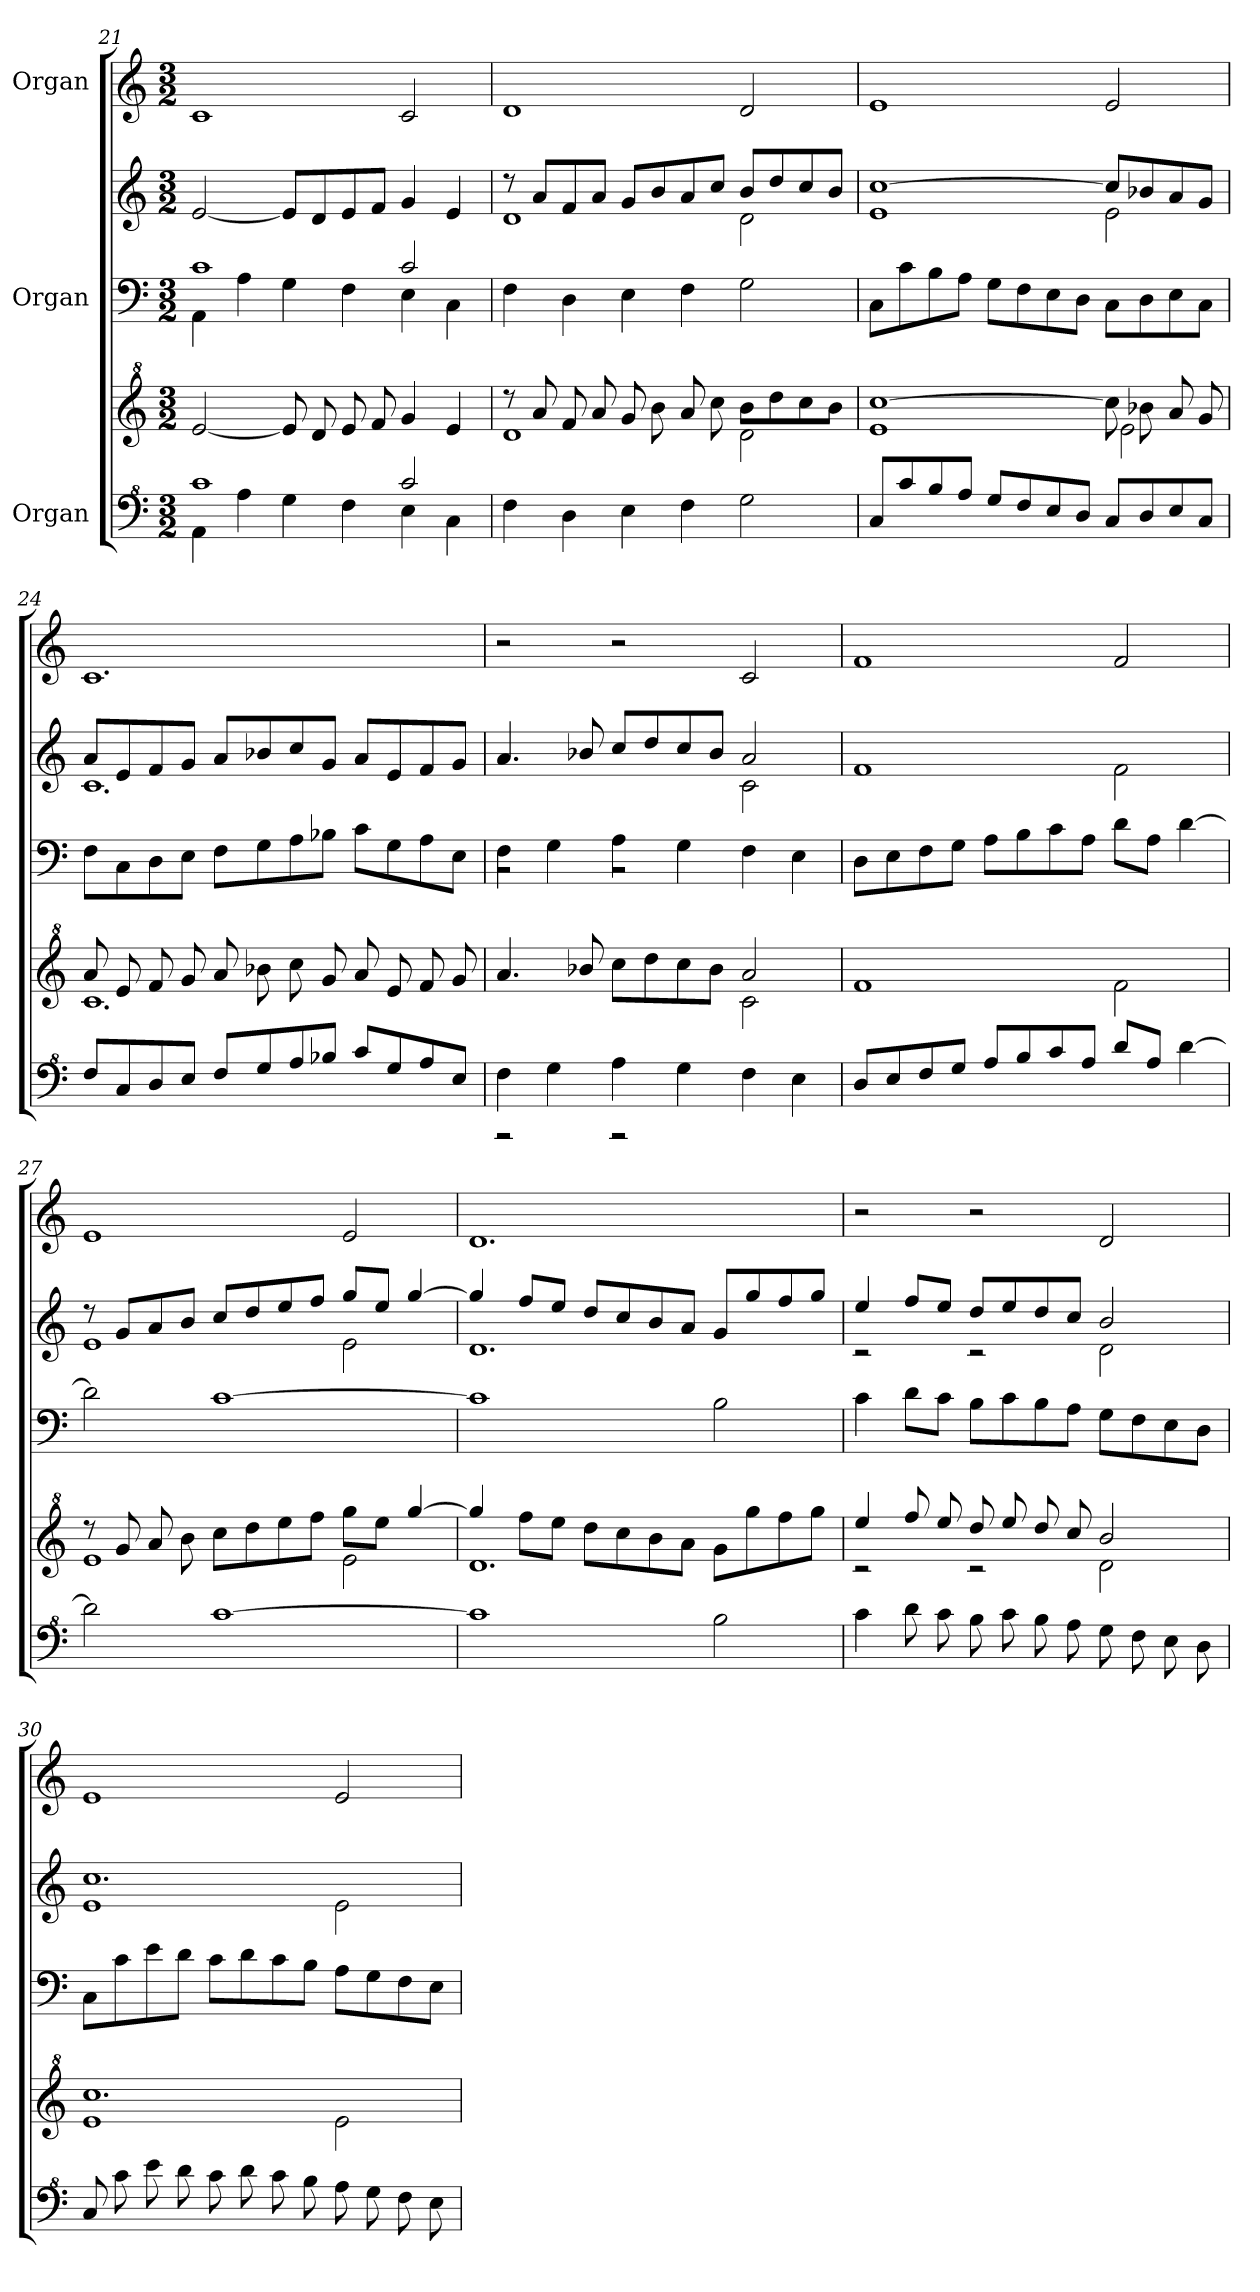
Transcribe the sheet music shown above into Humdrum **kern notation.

**kern	**kern	**kern	**kern	**kern
*part3	*part3	*part2	*part2	*part1
*staff5	*staff4	*staff3	*staff2	*staff1
*I"Organ	*	*I"Organ	*	*I"Organ
!!LO:LB:g=z
*clefF^4	*clefG^2	*clefF4	*clefG2	*clefG2
*k[]	*k[]	*k[]	*k[]	*k[]
*M3/2	*M3/2	*M3/2	*M3/2	*M3/2
=21	=21	=21	=21	=21
*^	*	*^	*	*
1cc	4A\	[2ee/	1c	4AA\	[2e/	1c
.	4a\	.	.	4A\	.	.
.	4g\	8ee/]	.	4G\	8e/L]	.
.	.	8dd/	.	.	8d/	.
.	4f\	8ee/	.	4F\	8e/	.
.	.	8ff/	.	.	8f/J	.
2cc/	4e\	4gg/	2c/	4E\	4g/	2c/
.	4c\	4ee/	.	4C\	4e/	.
*v	*v	*	*v	*v	*	*
=22	=22	=22	=22	=22
*	*^	*	*^	*
4f\	8rddd	1dd	4F\	8rdd	1d	1d
.	8aa/	.	.	8a/L	.	.
4d\	8ff/	.	4D\	8f/	.	.
.	8aa/	.	.	8a/J	.	.
4e\	8gg/	.	4E\	8g/L	.	.
.	8bb\	.	.	8b/	.	.
4f\	8aa/	.	4F\	8a/	.	.
.	8ccc\	.	.	8cc/J	.	.
2g\	8bb\L	2dd\	2G\	8b/L	2d\	2d/
.	8ddd\	.	.	8dd/	.	.
.	8ccc\	.	.	8cc/	.	.
.	8bb\J	.	.	8b/J	.	.
=23	=23	=23	=23	=23	=23	=23
8c/L	[1ccc	1ee	8C\L	[1cc	1e	1e
8cc/	.	.	8c\	.	.	.
8b/	.	.	8B\	.	.	.
8a/J	.	.	8A\J	.	.	.
8g/L	.	.	8G\L	.	.	.
8f/	.	.	8F\	.	.	.
8e/	.	.	8E\	.	.	.
8d/J	.	.	8D\J	.	.	.
8c/L	8ccc\]	2ee\	8C\L	8cc/L]	2e\	2e/
8d/	8bb-X\	.	8D\	8b-X/	.	.
8e/	8aa/	.	8E\	8a/	.	.
8c/J	8gg/	.	8C\J	8g/J	.	.
!!LO:LB:g=z
=24	=24	=24	=24	=24	=24	=24
8f/L	8aa/	1.cc	8F\L	8a/L	1.c	1.c
8c/	8ee/	.	8C\	8e/	.	.
8d/	8ff/	.	8D\	8f/	.	.
8e/J	8gg/	.	8E\J	8g/J	.	.
8f/L	8aa/	.	8F\L	8a/L	.	.
8g/	8bb-X\	.	8G\	8b-X/	.	.
8a/	8ccc\	.	8A\	8cc/	.	.
8b-X/J	8gg/	.	8B-X\J	8g/J	.	.
8cc/L	8aa/	.	8c\L	8a/L	.	.
8g/	8ee/	.	8G\	8e/	.	.
8a/	8ff/	.	8A\	8f/	.	.
8e/J	8gg/	.	8E\J	8g/J	.	.
=25	=25	=25	=25	=25	=25	=25
*^	*	*	*^	*	*	*
4f\	2rAA	4.aa/	1ryy	4F\	2rBB	4.a/	1ryy	2r
4g\	.	.	.	4G\	.	.	.	.
.	.	8bb-X/	.	.	.	8b-X/	.	.
4a\	2rAA	8ccc\L	.	4A\	2rBB	8cc/L	.	2r
.	.	8ddd\	.	.	.	8dd/	.	.
4g\	.	8ccc\	.	4G\	.	8cc/	.	.
.	.	8bb-\J	.	.	.	8b-/J	.	.
4f\	2ryy	2aa/	2cc\	4F\	2ryy	2a/	2c\	2c/
4e\	.	.	.	4E\	.	.	.	.
*v	*v	*	*	*v	*v	*	*	*
=26	=26	=26	=26	=26	=26	=26
8d/L	1.ryy	1ff	8D\L	1.ryy	1f	1f
8e/	.	.	8E\	.	.	.
8f/	.	.	8F\	.	.	.
8g/J	.	.	8G\J	.	.	.
8a/L	.	.	8A\L	.	.	.
8b/	.	.	8B\	.	.	.
8cc/	.	.	8c\	.	.	.
8a/J	.	.	8A\J	.	.	.
8dd/L	.	2ff\	8d\L	.	2f\	2f/
8a/J	.	.	8A\J	.	.	.
[4dd\	.	.	[4d\	.	.	.
!!LO:LB:g=z
=27	=27	=27	=27	=27	=27	=27
2dd\]	8rddd	1ee	2d\]	8rdd	1e	1e
.	8gg/	.	.	8g/L	.	.
.	8aa/	.	.	8a/	.	.
.	8bb\	.	.	8b/J	.	.
[1cc	8ccc\L	.	[1c	8cc/L	.	.
.	8ddd\	.	.	8dd/	.	.
.	8eee\	.	.	8ee/	.	.
.	8fff\J	.	.	8ff/J	.	.
.	8ggg\L	2ee\	.	8gg/L	2e\	2e/
.	8eee\J	.	.	8ee/J	.	.
.	[4ggg/	.	.	[4gg/	.	.
=28	=28	=28	=28	=28	=28	=28
1cc]	4ggg/]	1.dd	1c]	4gg/]	1.d	1.d
.	8fff\L	.	.	8ff/L	.	.
.	8eee\J	.	.	8ee/J	.	.
.	8ddd\L	.	.	8dd/L	.	.
.	8ccc\	.	.	8cc/	.	.
.	8bb\	.	.	8b/	.	.
.	8aa/J	.	.	8a/J	.	.
2b\	8gg/L	.	2B\	8g/L	.	.
.	8ggg\	.	.	8gg/	.	.
.	8fff\	.	.	8ff/	.	.
.	8ggg\J	.	.	8gg/J	.	.
=29	=29	=29	=29	=29	=29	=29
4cc\	4eee/	2r	4c\	4ee/	2r	2r
8dd\	8fff/	.	8d\L	8ff/L	.	.
8cc\	8eee/	.	8c\J	8ee/J	.	.
8b\	8ddd/	2r	8B\L	8dd/L	2r	2r
8cc\	8eee/	.	8c\	8ee/	.	.
8b\	8ddd/	.	8B\	8dd/	.	.
8a\	8ccc/	.	8A\J	8cc/J	.	.
8g\	2bb/	2dd\	8G\L	2b/	2d\	2d/
8f\	.	.	8F\	.	.	.
8e\	.	.	8E\	.	.	.
8d\	.	.	8D\J	.	.	.
!!LO:LB:g=z
=30	=30	=30	=30	=30	=30	=30
8c/	1.ccc	1ee	8C\L	1.cc	1e	1e
8cc\	.	.	8c\	.	.	.
8ee\	.	.	8e\	.	.	.
8dd\	.	.	8d\J	.	.	.
8cc\	.	.	8c\L	.	.	.
8dd\	.	.	8d\	.	.	.
8cc\	.	.	8c\	.	.	.
8b\	.	.	8B\J	.	.	.
8a\	.	2ee\	8A\L	.	2e\	2e/
8g\	.	.	8G\	.	.	.
8f\	.	.	8F\	.	.	.
8e\	.	.	8E\J	.	.	.
*	*v	*v	*	*v	*v	*
=	=	=	=	=
*-	*-	*-	*-	*-
